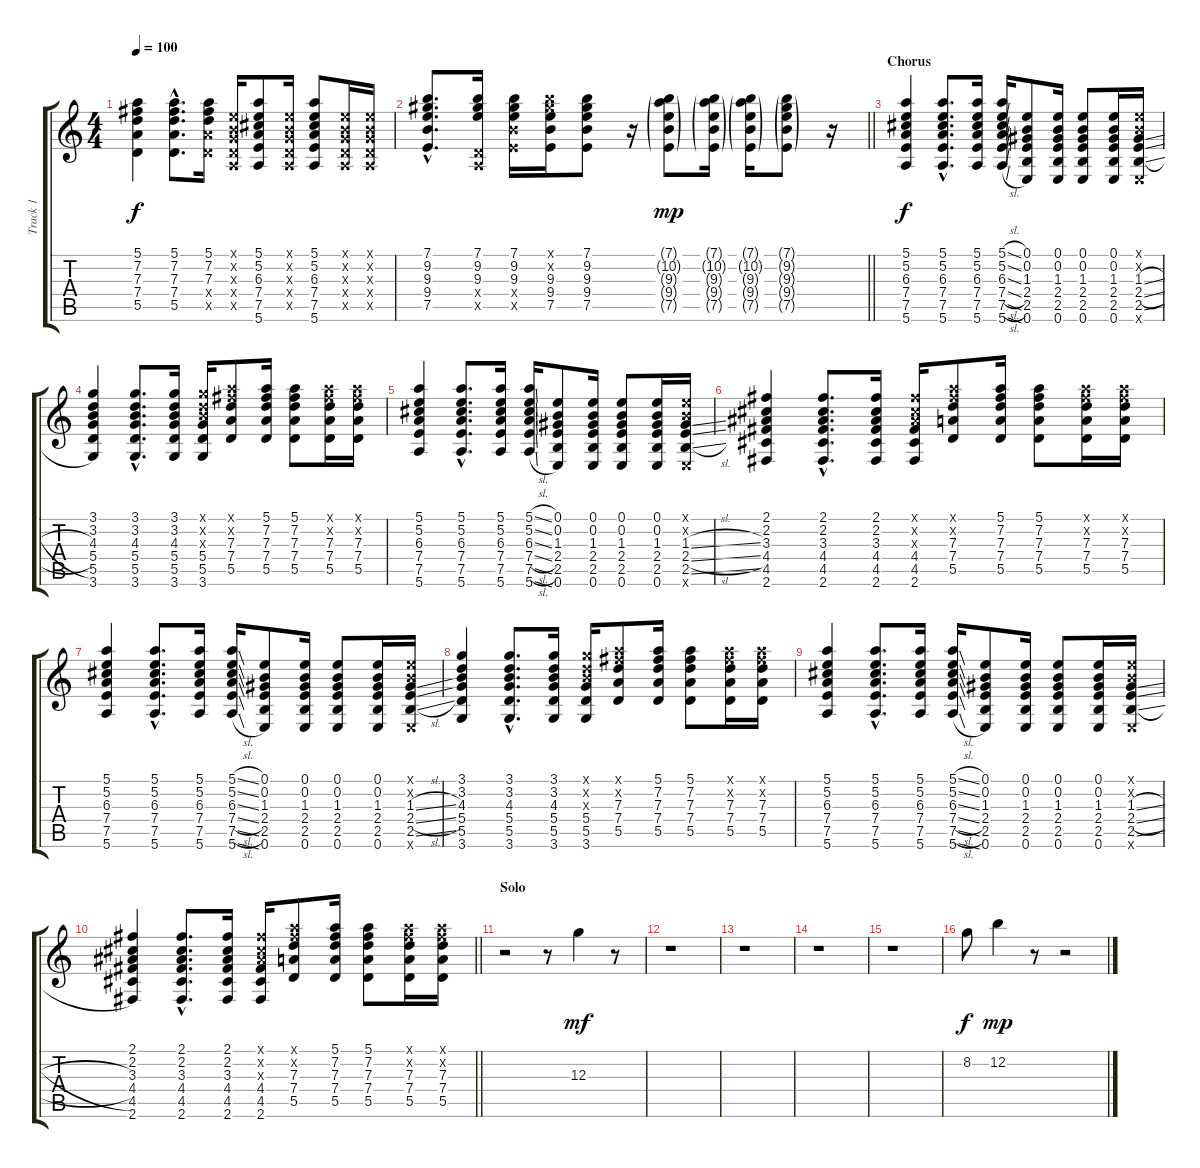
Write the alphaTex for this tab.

\track ("Track 1" "Track 1") {instrument acousticguitarsteel}
\staff {score tabs}
\tuning (E4 B3 G3 D3 A2 E2) {hide}
\ts (4 4)
\tempo 100
\clef g2
\ks c
(5.1 7.2 7.3 7.4 5.5).4{dy f} (5.1{hac} 7.2{hac} 7.3{hac} 7.4{hac} 5.5{hac}).8{d} (5.1 7.2 7.3 7.4{x} 5.5{x}).16 (0.1{x} 0.2{x} 0.3{x} 0.4{x} 0.5{x}).16 (5.1 5.2 6.3 7.4 7.5 5.6).8 (0.1{x} 0.2{x} 0.3{x} 0.4{x} 0.5{x}).16 (5.1 5.2 6.3 7.4 7.5 5.6).8 (0.1{x} 0.2{x} 0.3{x} 0.4{x} 0.5{x}).16 (0.1{x} 0.2{x} 0.3{x} 0.4{x} 0.5{x}).16 |
\barLineRight lightlight
(7.1{hac} 9.2{hac} 9.3{hac} 9.4{hac} 7.5{hac}).8{d} (7.1 9.2 9.3 0.4{x} 0.5{x}).16 (7.1 9.2 9.3 9.4{x} 7.5{x}).16 (7.1{x} 9.2{x} 9.3 9.4 7.5).16 (7.1 9.2 9.3 9.4 7.5).8 r.16{instrument acousticguitarsteel} (7.1{g} 10.2{g} 9.3{g} 9.4{g} 7.5{g}).8{dy mp} (7.1{g} 10.2{g} 9.3{g} 9.4{g} 7.5{g}).16 (7.1{g} 10.2{g} 9.3{g} 9.4{g} 7.5{g}).16 (7.1{g} 9.2{g} 9.3{g} 9.4{g} 7.5{g}).8 r.16 |
\section ("" "Chorus")
(5.1 5.2 6.3 7.4 7.5 5.6).4{dy f instrument electricguitarclean} (5.1{hac} 5.2{hac} 6.3{hac} 7.4{hac} 7.5{hac} 5.6{hac}).8{d} (5.1 5.2 6.3 7.4 7.5 5.6).16 (5.1{sl} 5.2{sl} 6.3{sl} 7.4{sl} 7.5{sl} 5.6{sl}).16 (0.1 0.2 1.3 2.4 2.5 0.6).8 (0.1 0.2 1.3 2.4 2.5 0.6).16 (0.1 0.2 1.3 2.4 2.5 0.6).8 (0.1 0.2 1.3 2.4 2.5 0.6).16 (0.1{x} 0.2{x} 1.3{sl} 2.4{sl} 2.5{sl} 0.6{x}).16 |
(3.1 3.2 4.3 5.4 5.5 3.6).4 (3.1{hac} 3.2{hac} 4.3{hac} 5.4{hac} 5.5{hac} 3.6{hac}).8{d} (3.1 3.2 4.3 5.4 5.5 3.6).16 (3.1{x} 3.2{x} 4.3{x} 5.4 5.5 3.6).16 (5.1{x} 7.2{x} 7.3 7.4 5.5).8 (5.1 7.2 7.3 7.4 5.5).16 (5.1 7.2 7.3 7.4 5.5).8 (5.1{x} 7.2{x} 7.3 7.4 5.5).16 (5.1{x} 7.2{x} 7.3 7.4 5.5).16 |
(5.1 5.2 6.3 7.4 7.5 5.6).4 (5.1{hac} 5.2{hac} 6.3{hac} 7.4{hac} 7.5{hac} 5.6{hac}).8{d} (5.1 5.2 6.3 7.4 7.5 5.6).16 (5.1{sl} 5.2{sl} 6.3{sl} 7.4{sl} 7.5{sl} 5.6{sl}).16 (0.1 0.2 1.3 2.4 2.5 0.6).8 (0.1 0.2 1.3 2.4 2.5 0.6).16 (0.1 0.2 1.3 2.4 2.5 0.6).8 (0.1 0.2 1.3 2.4 2.5 0.6).16 (0.1{x} 0.2{x} 1.3{sl} 2.4{sl} 2.5{sl} 0.6{x}).16 |
(2.1 2.2 3.3 4.4 4.5 2.6).4 (2.1{hac} 2.2{hac} 3.3{hac} 4.4{hac} 4.5{hac} 2.6{hac}).8{d} (2.1 2.2 3.3 4.4 4.5 2.6).16 (2.1{x} 2.2{x} 3.3{x} 4.4 4.5 2.6).16 (5.1{x} 7.2{x} 7.3 7.4 5.5).8 (5.1 7.2 7.3 7.4 5.5).16 (5.1 7.2 7.3 7.4 5.5).8 (5.1{x} 7.2{x} 7.3 7.4 5.5).16 (5.1{x} 7.2{x} 7.3 7.4 5.5).16 |
(5.1 5.2 6.3 7.4 7.5 5.6).4 (5.1{hac} 5.2{hac} 6.3{hac} 7.4{hac} 7.5{hac} 5.6{hac}).8{d} (5.1 5.2 6.3 7.4 7.5 5.6).16 (5.1{sl} 5.2{sl} 6.3{sl} 7.4{sl} 7.5{sl} 5.6{sl}).16 (0.1 0.2 1.3 2.4 2.5 0.6).8 (0.1 0.2 1.3 2.4 2.5 0.6).16 (0.1 0.2 1.3 2.4 2.5 0.6).8 (0.1 0.2 1.3 2.4 2.5 0.6).16 (0.1{x} 0.2{x} 1.3{sl} 2.4{sl} 2.5{sl} 0.6{x}).16 |
(3.1 3.2 4.3 5.4 5.5 3.6).4 (3.1{hac} 3.2{hac} 4.3{hac} 5.4{hac} 5.5{hac} 3.6{hac}).8{d} (3.1 3.2 4.3 5.4 5.5 3.6).16 (3.1{x} 3.2{x} 4.3{x} 5.4 5.5 3.6).16 (5.1{x} 7.2{x} 7.3 7.4 5.5).8 (5.1 7.2 7.3 7.4 5.5).16 (5.1 7.2 7.3 7.4 5.5).8 (5.1{x} 7.2{x} 7.3 7.4 5.5).16 (5.1{x} 7.2{x} 7.3 7.4 5.5).16 |
(5.1 5.2 6.3 7.4 7.5 5.6).4 (5.1{hac} 5.2{hac} 6.3{hac} 7.4{hac} 7.5{hac} 5.6{hac}).8{d} (5.1 5.2 6.3 7.4 7.5 5.6).16 (5.1{sl} 5.2{sl} 6.3{sl} 7.4{sl} 7.5{sl} 5.6{sl}).16 (0.1 0.2 1.3 2.4 2.5 0.6).8 (0.1 0.2 1.3 2.4 2.5 0.6).16 (0.1 0.2 1.3 2.4 2.5 0.6).8 (0.1 0.2 1.3 2.4 2.5 0.6).16 (0.1{x} 0.2{x} 1.3{sl} 2.4{sl} 2.5{sl} 0.6{x}).16 |
\barLineRight lightlight
(2.1 2.2 3.3 4.4 4.5 2.6).4 (2.1{hac} 2.2{hac} 3.3{hac} 4.4{hac} 4.5{hac} 2.6{hac}).8{d} (2.1 2.2 3.3 4.4 4.5 2.6).16 (2.1{x} 2.2{x} 3.3{x} 4.4 4.5 2.6).16 (5.1{x} 7.2{x} 7.3 7.4 5.5).8 (5.1 7.2 7.3 7.4 5.5).16 (5.1 7.2 7.3 7.4 5.5).8 (5.1{x} 7.2{x} 7.3 7.4 5.5).16 (5.1{x} 7.2{x} 7.3 7.4 5.5).16 |
\section ("" "Solo")
r.2{instrument distortionguitar} r.8 12.3.4{dy mf} r.8 |
r.1 |
r.1 |
r.1 |
r.1 |
8.2.8{dy f} 12.2.4{dy mp} r.8 r.2
